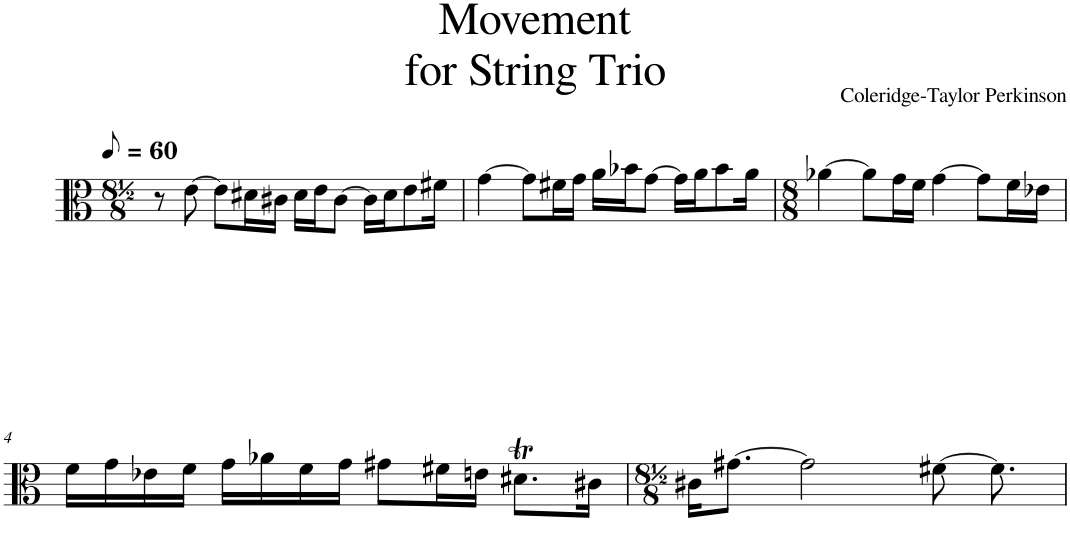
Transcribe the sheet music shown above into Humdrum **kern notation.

**kern
*part1
*staff1
*I"Viola
*I'Vla.
*clefC3
*k[]
*M8/8
*MM30
=1
8r
[8e\
8e\L]
16d#X\L
16c#X\JJ
16d#\LL
16e\J
[8c#\J
16c#\LL]
16d#\J
8e\
16f#X\Jk
=2
[4g\
8g\L]
16f#X\L
16g\JJ
16a\LL
16b-X\J
[8g\J
16g\LL]
16a\J
8b-\
16a\Jk
=3
*M8/8
[4a-X\
8a-\L]
16g\L
16f\JJ
[4g\
8g\L]
16f\L
16e-X\JJ
!!LO:LB:g=z
=4
16f\LL
16g\
16e-X\
16f\JJ
16g\LL
16a-X\
16f\
16g\JJ
8g#X\L
16f#X\L
16en\JJ
8.d#Xt\L
16c#X\Jk
=5
*M8/8
16c#X\KL
[8.g#X\J
2g#\]
[8f#X\
8f#\_
=6
16f#\]
=
*-
